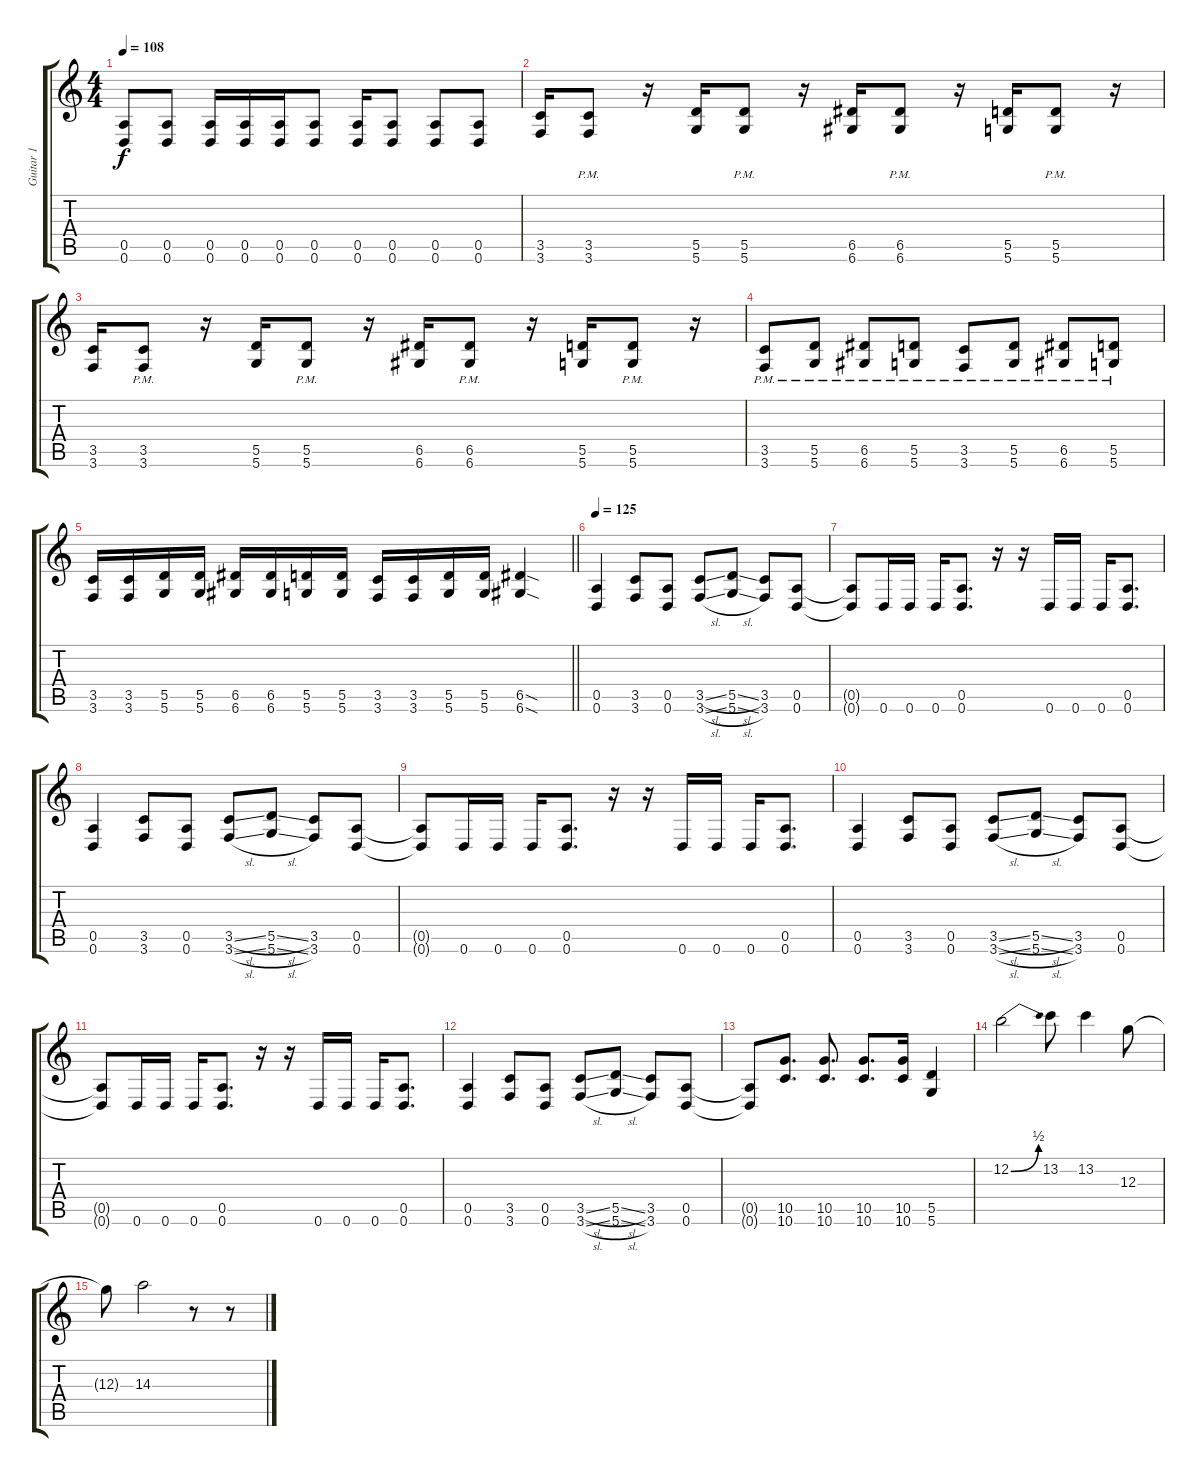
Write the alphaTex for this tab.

\track ("Guitar 1" "Guitar 1") {instrument distortionguitar}
\staff {score tabs}
\tuning (E4 B3 G3 D3 A2 D2) {hide}
\ts (4 4)
\tempo 108
\clef g2
\ks c
(0.5 0.6).8{dy f} (0.5 0.6).8 (0.5 0.6).16 (0.5 0.6).16 (0.5 0.6).16 (0.5 0.6).8 (0.5 0.6).16 (0.5 0.6).8 (0.5 0.6).8 (0.5 0.6).8 |
(3.5 3.6).16 (3.5{pm} 3.6{pm}).8 r.16 (5.5 5.6).16 (5.5{pm} 5.6{pm}).8 r.16 (6.5 6.6).16 (6.5{pm} 6.6{pm}).8 r.16 (5.5 5.6).16 (5.5{pm} 5.6{pm}).8 r.16 |
(3.5 3.6).16 (3.5{pm} 3.6{pm}).8 r.16 (5.5 5.6).16 (5.5{pm} 5.6{pm}).8 r.16 (6.5 6.6).16 (6.5{pm} 6.6{pm}).8 r.16 (5.5 5.6).16 (5.5{pm} 5.6{pm}).8 r.16 |
(3.5{pm} 3.6{pm}).8 (5.5{pm} 5.6{pm}).8 (6.5{pm} 6.6{pm}).8 (5.5{pm} 5.6{pm}).8 (3.5{pm} 3.6{pm}).8 (5.5{pm} 5.6{pm}).8 (6.5{pm} 6.6{pm}).8 (5.5{pm} 5.6{pm}).8 |
\barLineRight lightlight
(3.5 3.6).16 (3.5 3.6).16 (5.5 5.6).16 (5.5 5.6).16 (6.5 6.6).16 (6.5 6.6).16 (5.5 5.6).16 (5.5 5.6).16 (3.5 3.6).16 (3.5 3.6).16 (5.5 5.6).16 (5.5 5.6).16 (6.5{sod} 6.6{sod}).4 |
\section ("" "")
\tempo 125
(0.5 0.6).4 (3.5 3.6).8 (0.5 0.6).8 (3.5{sl} 3.6{sl}).8 (5.5{sl} 5.6{sl}).8 (3.5 3.6).8 (0.5 0.6).8 |
(0.5{t} 0.6{t}).8 0.6.16 0.6.16 0.6.16 (0.5 0.6).8{d} r.16 r.16 0.6.16 0.6.16 0.6.16 (0.5 0.6).8{d} |
(0.5 0.6).4 (3.5 3.6).8 (0.5 0.6).8 (3.5{sl} 3.6{sl}).8 (5.5{sl} 5.6{sl}).8 (3.5 3.6).8 (0.5 0.6).8 |
(0.5{t} 0.6{t}).8 0.6.16 0.6.16 0.6.16 (0.5 0.6).8{d} r.16 r.16 0.6.16 0.6.16 0.6.16 (0.5 0.6).8{d} |
(0.5 0.6).4 (3.5 3.6).8 (0.5 0.6).8 (3.5{sl} 3.6{sl}).8 (5.5{sl} 5.6{sl}).8 (3.5 3.6).8 (0.5 0.6).8 |
(0.5{t} 0.6{t}).8 0.6.16 0.6.16 0.6.16 (0.5 0.6).8{d} r.16 r.16 0.6.16 0.6.16 0.6.16 (0.5 0.6).8{d} |
(0.5 0.6).4 (3.5 3.6).8 (0.5 0.6).8 (3.5{sl} 3.6{sl}).8 (5.5{sl} 5.6{sl}).8 (3.5 3.6).8 (0.5 0.6).8 |
(0.5{t} 0.6{t}).8 (10.5 10.6).8{d} (10.5 10.6).8{d} (10.5 10.6).8{d} (10.5 10.6).16 (5.5 5.6).4 |
12.2{be (bend 0 0 60 2)}.2 13.2.8 13.2.4 12.3.8 |
12.3{t}.8 14.3.2 r.8 r.8
